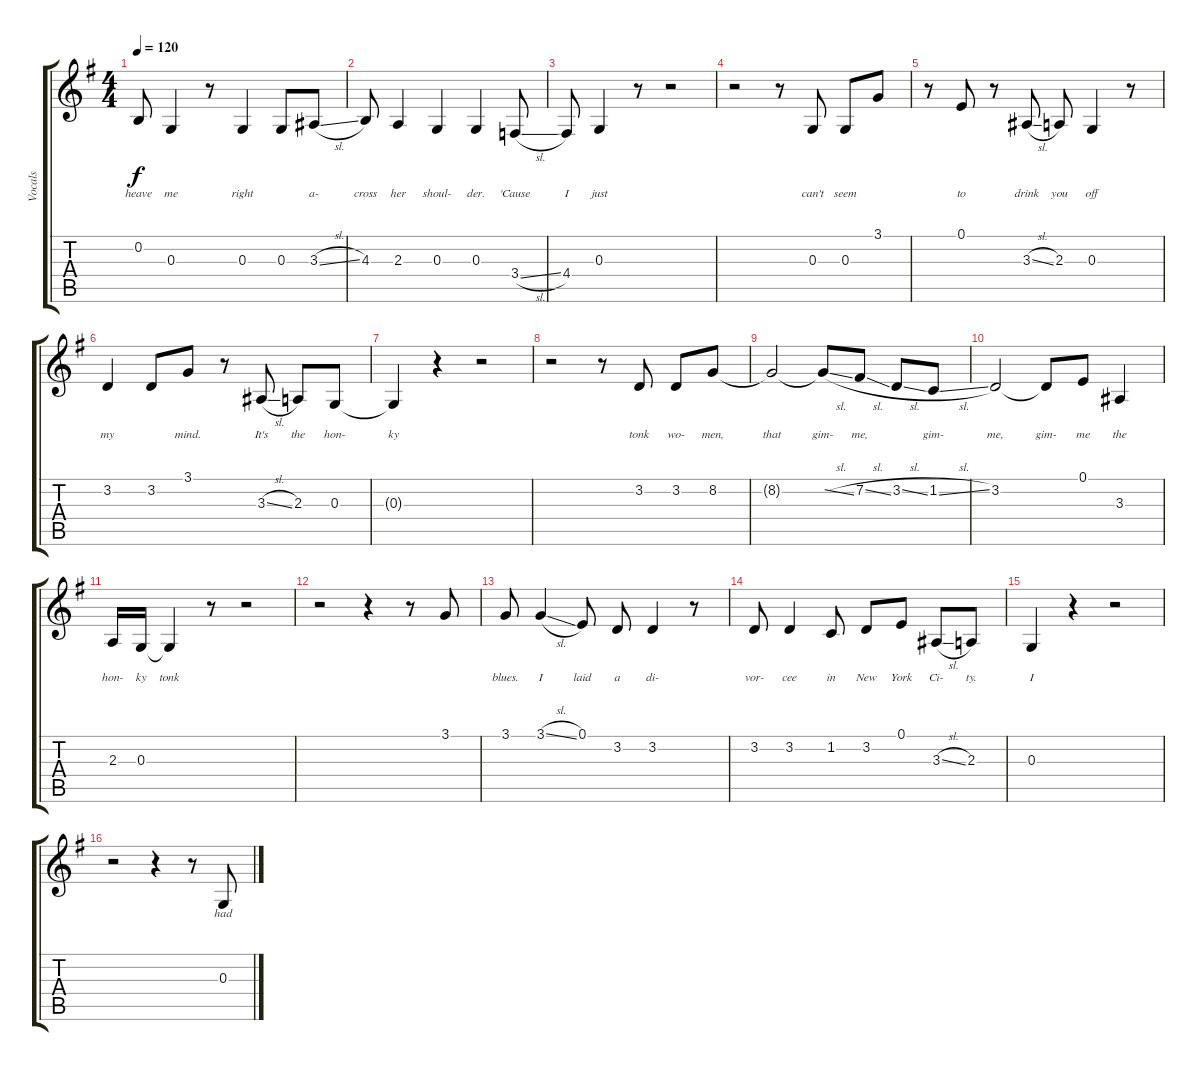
\track ("Vocals" "Vocals") {instrument trumpet}
\staff {score tabs}
\tuning (E4 B3 G3 D3 A2 E2) {hide}
\ts (4 4)
\tempo 120
\clef g2
\ks g
0.2.8{lyrics (0 "heave") lyrics (1 "") lyrics (2 "") lyrics (3 "") lyrics (4 "") dy f} 0.3.4{lyrics (0 "me") lyrics (1 "") lyrics (2 "") lyrics (3 "") lyrics (4 "")} r.8 0.3.4{lyrics (0 "right") lyrics (1 "") lyrics (2 "") lyrics (3 "") lyrics (4 "")} 0.3.8{lyrics (0 "") lyrics (1 "") lyrics (2 "") lyrics (3 "") lyrics (4 "")} 3.3{sl}.8{lyrics (0 "a-") lyrics (1 "") lyrics (2 "") lyrics (3 "") lyrics (4 "")} |
4.3.8{lyrics (0 "cross") lyrics (1 "") lyrics (2 "") lyrics (3 "") lyrics (4 "")} 2.3.4{lyrics (0 "her") lyrics (1 "") lyrics (2 "") lyrics (3 "") lyrics (4 "")} 0.3.4{lyrics (0 "shoul-") lyrics (1 "") lyrics (2 "") lyrics (3 "") lyrics (4 "")} 0.3.4{lyrics (0 "der.") lyrics (1 "") lyrics (2 "") lyrics (3 "") lyrics (4 "")} 3.4{sl}.8{lyrics (0 "'Cause") lyrics (1 "") lyrics (2 "") lyrics (3 "") lyrics (4 "")} |
4.4.8{lyrics (0 "I") lyrics (1 "") lyrics (2 "") lyrics (3 "") lyrics (4 "")} 0.3.4{lyrics (0 "just") lyrics (1 "") lyrics (2 "") lyrics (3 "") lyrics (4 "")} r.8 r.2 |
r.2 r.8 0.3.8{lyrics (0 "can't") lyrics (1 "") lyrics (2 "") lyrics (3 "") lyrics (4 "")} 0.3.8{lyrics (0 "seem") lyrics (1 "") lyrics (2 "") lyrics (3 "") lyrics (4 "")} 3.1.8{lyrics (0 "") lyrics (1 "") lyrics (2 "") lyrics (3 "") lyrics (4 "")} |
r.8 0.1.8{lyrics (0 "to") lyrics (1 "") lyrics (2 "") lyrics (3 "") lyrics (4 "")} r.8 3.3{sl}.8{lyrics (0 "drink") lyrics (1 "") lyrics (2 "") lyrics (3 "") lyrics (4 "")} 2.3.8{lyrics (0 "you") lyrics (1 "") lyrics (2 "") lyrics (3 "") lyrics (4 "")} 0.3.4{lyrics (0 "off") lyrics (1 "") lyrics (2 "") lyrics (3 "") lyrics (4 "")} r.8 |
3.2.4{lyrics (0 "my") lyrics (1 "") lyrics (2 "") lyrics (3 "") lyrics (4 "")} 3.2.8{lyrics (0 "") lyrics (1 "") lyrics (2 "") lyrics (3 "") lyrics (4 "")} 3.1.8{lyrics (0 "mind.") lyrics (1 "") lyrics (2 "") lyrics (3 "") lyrics (4 "")} r.8 3.3{sl}.8{lyrics (0 "It's") lyrics (1 "") lyrics (2 "") lyrics (3 "") lyrics (4 "")} 2.3.8{lyrics (0 "the") lyrics (1 "") lyrics (2 "") lyrics (3 "") lyrics (4 "")} 0.3.8{lyrics (0 "hon-") lyrics (1 "") lyrics (2 "") lyrics (3 "") lyrics (4 "")} |
0.3{t}.4{lyrics (0 "ky") lyrics (1 "") lyrics (2 "") lyrics (3 "") lyrics (4 "")} r.4 r.2 |
r.2 r.8 3.2.8{lyrics (0 "tonk") lyrics (1 "") lyrics (2 "") lyrics (3 "") lyrics (4 "")} 3.2.8{lyrics (0 "wo-") lyrics (1 "") lyrics (2 "") lyrics (3 "") lyrics (4 "")} 8.2.8{lyrics (0 "men,") lyrics (1 "") lyrics (2 "") lyrics (3 "") lyrics (4 "")} |
8.2{t}.2{lyrics (0 "that") lyrics (1 "") lyrics (2 "") lyrics (3 "") lyrics (4 "")} 8.2{sl t}.8{lyrics (0 "gim-") lyrics (1 "") lyrics (2 "") lyrics (3 "") lyrics (4 "")} 7.2{sl}.8{lyrics (0 "me,") lyrics (1 "") lyrics (2 "") lyrics (3 "") lyrics (4 "")} 3.2{sl}.8{lyrics (0 "") lyrics (1 "") lyrics (2 "") lyrics (3 "") lyrics (4 "")} 1.2{sl}.8{lyrics (0 "gim-") lyrics (1 "") lyrics (2 "") lyrics (3 "") lyrics (4 "")} |
3.2.2{lyrics (0 "me,") lyrics (1 "") lyrics (2 "") lyrics (3 "") lyrics (4 "")} 3.2{t}.8{lyrics (0 "gim-") lyrics (1 "") lyrics (2 "") lyrics (3 "") lyrics (4 "")} 0.1.8{lyrics (0 "me") lyrics (1 "") lyrics (2 "") lyrics (3 "") lyrics (4 "")} 3.3.4{lyrics (0 "the") lyrics (1 "") lyrics (2 "") lyrics (3 "") lyrics (4 "")} |
2.3.16{lyrics (0 "hon-") lyrics (1 "") lyrics (2 "") lyrics (3 "") lyrics (4 "")} 0.3.16{lyrics (0 "ky") lyrics (1 "") lyrics (2 "") lyrics (3 "") lyrics (4 "")} 0.3{t}.4{lyrics (0 "tonk") lyrics (1 "") lyrics (2 "") lyrics (3 "") lyrics (4 "")} r.8 r.2 |
r.2 r.4 r.8 3.1.8{lyrics (0 "") lyrics (1 "") lyrics (2 "") lyrics (3 "") lyrics (4 "")} |
3.1.8{lyrics (0 "blues.") lyrics (1 "") lyrics (2 "") lyrics (3 "") lyrics (4 "")} 3.1{sl}.4{lyrics (0 "I") lyrics (1 "") lyrics (2 "") lyrics (3 "") lyrics (4 "")} 0.1.8{lyrics (0 "laid") lyrics (1 "") lyrics (2 "") lyrics (3 "") lyrics (4 "")} 3.2.8{lyrics (0 "a") lyrics (1 "") lyrics (2 "") lyrics (3 "") lyrics (4 "")} 3.2.4{lyrics (0 "di-") lyrics (1 "") lyrics (2 "") lyrics (3 "") lyrics (4 "")} r.8 |
3.2.8{lyrics (0 "vor-") lyrics (1 "") lyrics (2 "") lyrics (3 "") lyrics (4 "")} 3.2.4{lyrics (0 "cee") lyrics (1 "") lyrics (2 "") lyrics (3 "") lyrics (4 "")} 1.2.8{lyrics (0 "in") lyrics (1 "") lyrics (2 "") lyrics (3 "") lyrics (4 "")} 3.2.8{lyrics (0 "New") lyrics (1 "") lyrics (2 "") lyrics (3 "") lyrics (4 "")} 0.1.8{lyrics (0 "York") lyrics (1 "") lyrics (2 "") lyrics (3 "") lyrics (4 "")} 3.3{sl}.8{lyrics (0 "Ci-") lyrics (1 "") lyrics (2 "") lyrics (3 "") lyrics (4 "")} 2.3.8{lyrics (0 "ty.") lyrics (1 "") lyrics (2 "") lyrics (3 "") lyrics (4 "")} |
0.3.4{lyrics (0 "I") lyrics (1 "") lyrics (2 "") lyrics (3 "") lyrics (4 "")} r.4 r.2 |
r.2 r.4 r.8 0.3.8{lyrics (0 "had") lyrics (1 "") lyrics (2 "") lyrics (3 "") lyrics (4 "")}
